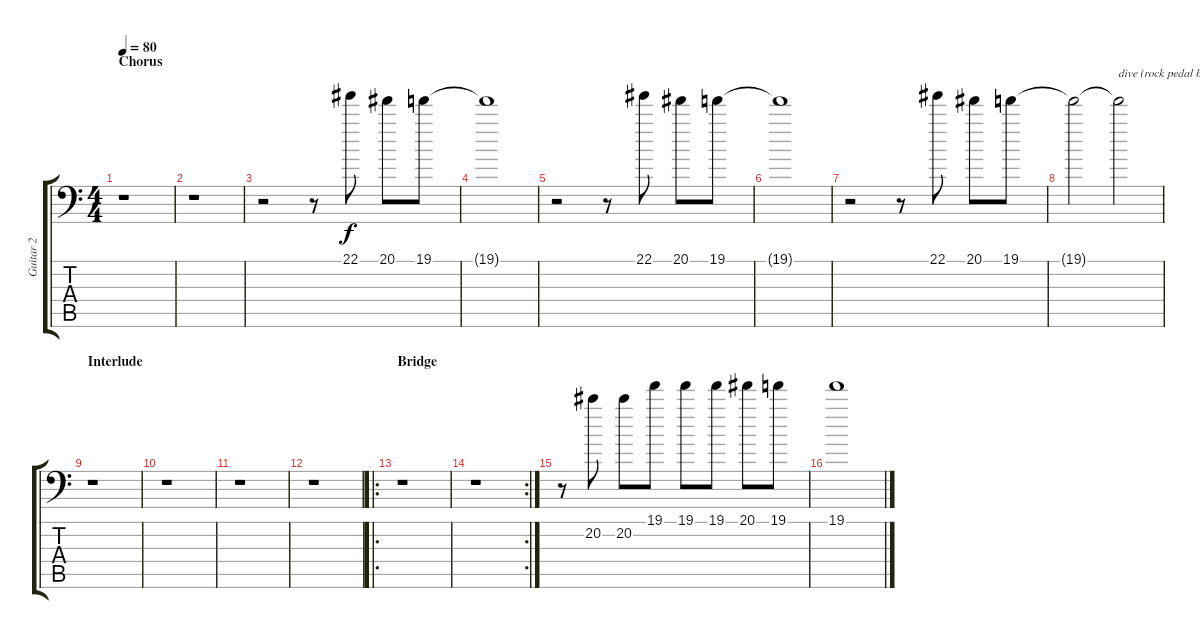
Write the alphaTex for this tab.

\track ("Guitar 2" "Guitar 2") {instrument distortionguitar}
\staff {score tabs}
\tuning (Bb3 F3 Db3 Ab2 Eb2 Bb1) {hide}
\ts (4 4)
\section ("" "Chorus")
\tempo 80
\clef f4
\ks c
r.1{dy f} |
r.1 |
r.2 r.8 22.1.8 20.1.8 19.1.8 |
19.1{t}.1 |
r.2 r.8 22.1.8 20.1.8 19.1.8 |
19.1{t}.1 |
r.2 r.8 22.1.8 20.1.8 19.1.8 |
19.1{t}.2 19.1{t}.2{txt "dive (rock pedal backward)"} |
\section ("" "Interlude")
r.1 |
r.1 |
r.1 |
r.1 |
\ro
\section ("" "Bridge")
r.1 |
\rc 2
r.1 |
r.8 20.2.8 20.2.8 19.1.8 19.1.8 19.1.8 20.1.8 19.1.8 |
19.1.1
